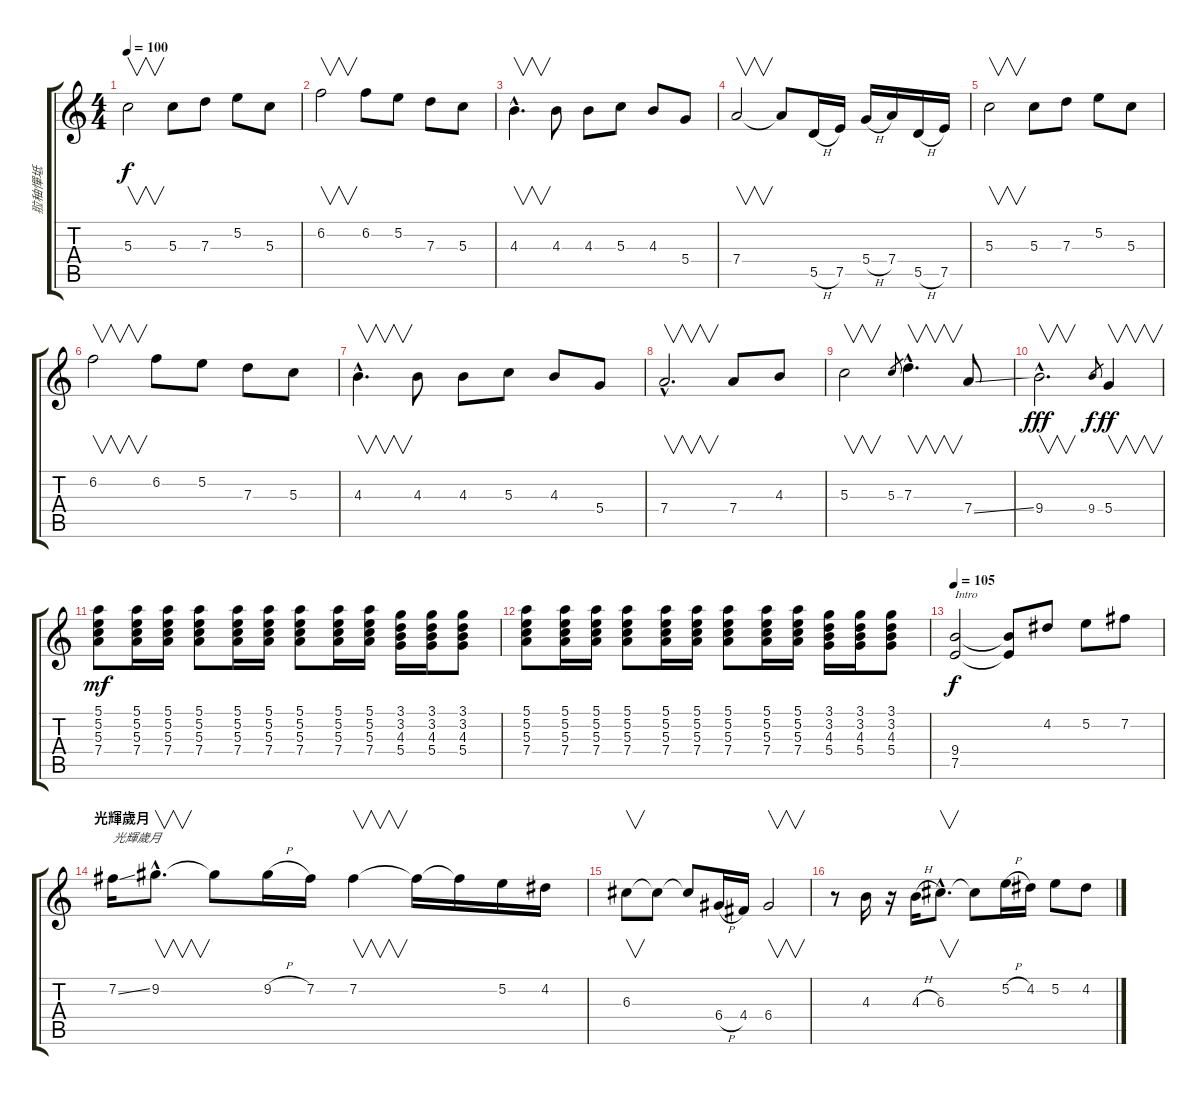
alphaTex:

\track ("翋秞憚坻" "翋秞憚坻") {instrument overdrivenguitar}
\staff {score tabs}
\tuning (E4 B3 G3 D3 A2 E2) {hide}
\ts (4 4)
\tempo 100
\clef g2
\ks c
5.3.2{v dy f} 5.3.8 7.3.8 5.2.8 5.3.8 |
6.2.2{v} 6.2.8 5.2.8 7.3.8 5.3.8 |
4.3{hac}.4{v d} 4.3.8 4.3.8 5.3.8 4.3.8 5.4.8 |
7.4.2{v} 7.4{t}.8 5.5{h}.16 7.5.16 5.4{h}.16 7.4.16 5.5{h}.16 7.5.16 |
5.3.2{v} 5.3.8 7.3.8 5.2.8 5.3.8 |
6.2.2{v} 6.2.8 5.2.8 7.3.8 5.3.8 |
4.3{hac}.4{v d} 4.3.8 4.3.8 5.3.8 4.3.8 5.4.8 |
7.4{hac}.2{v d} 7.4.8 4.3.8 |
5.3.2{v} 5.3.8{gr} 7.3{hac}.4{v d} 7.4{ss}.8 |
9.4{hac}.2{v d dy fff} 9.4.8{gr dy f} 5.4.4{v dy ff} |
(5.1 5.2 5.3 7.4).8{dy mf} (5.1 5.2 5.3 7.4).16 (5.1 5.2 5.3 7.4).16 (5.1 5.2 5.3 7.4).8 (5.1 5.2 5.3 7.4).16 (5.1 5.2 5.3 7.4).16 (5.1 5.2 5.3 7.4).8 (5.1 5.2 5.3 7.4).16 (5.1 5.2 5.3 7.4).16 (3.1 3.2 4.3 5.4).16 (3.1 3.2 4.3 5.4).16 (3.1 3.2 4.3 5.4).8 |
(5.1 5.2 5.3 7.4).8 (5.1 5.2 5.3 7.4).16 (5.1 5.2 5.3 7.4).16 (5.1 5.2 5.3 7.4).8 (5.1 5.2 5.3 7.4).16 (5.1 5.2 5.3 7.4).16 (5.1 5.2 5.3 7.4).8 (5.1 5.2 5.3 7.4).16 (5.1 5.2 5.3 7.4).16 (3.1 3.2 4.3 5.4).16 (3.1 3.2 4.3 5.4).16 (3.1 3.2 4.3 5.4).8 |
\tempo 105
(9.4 7.5).2{txt "Intro" dy f} (9.4{t} 7.5{t}).8 4.2.8 5.2.8 7.2.8 |
\section ("" "光輝歲月  ")
7.2{ss}.16{txt "光輝歲月  "} 9.2{hac}.8{v d} 9.2{t}.8 9.2{h}.16 7.2.16 7.2.4{v} 7.2{t}.16 7.2{t}.16 5.2.16 4.2.16 |
6.3.8{v} 6.3{t}.8 6.3{t}.8 6.4{h}.16 4.4.16 6.4.2{v} |
r.8 4.3.16 r.16 4.3{h}.16 6.3{hac}.8{v d} 6.3{t}.8 5.2{h}.16 4.2.16 5.2.8 4.2.8
